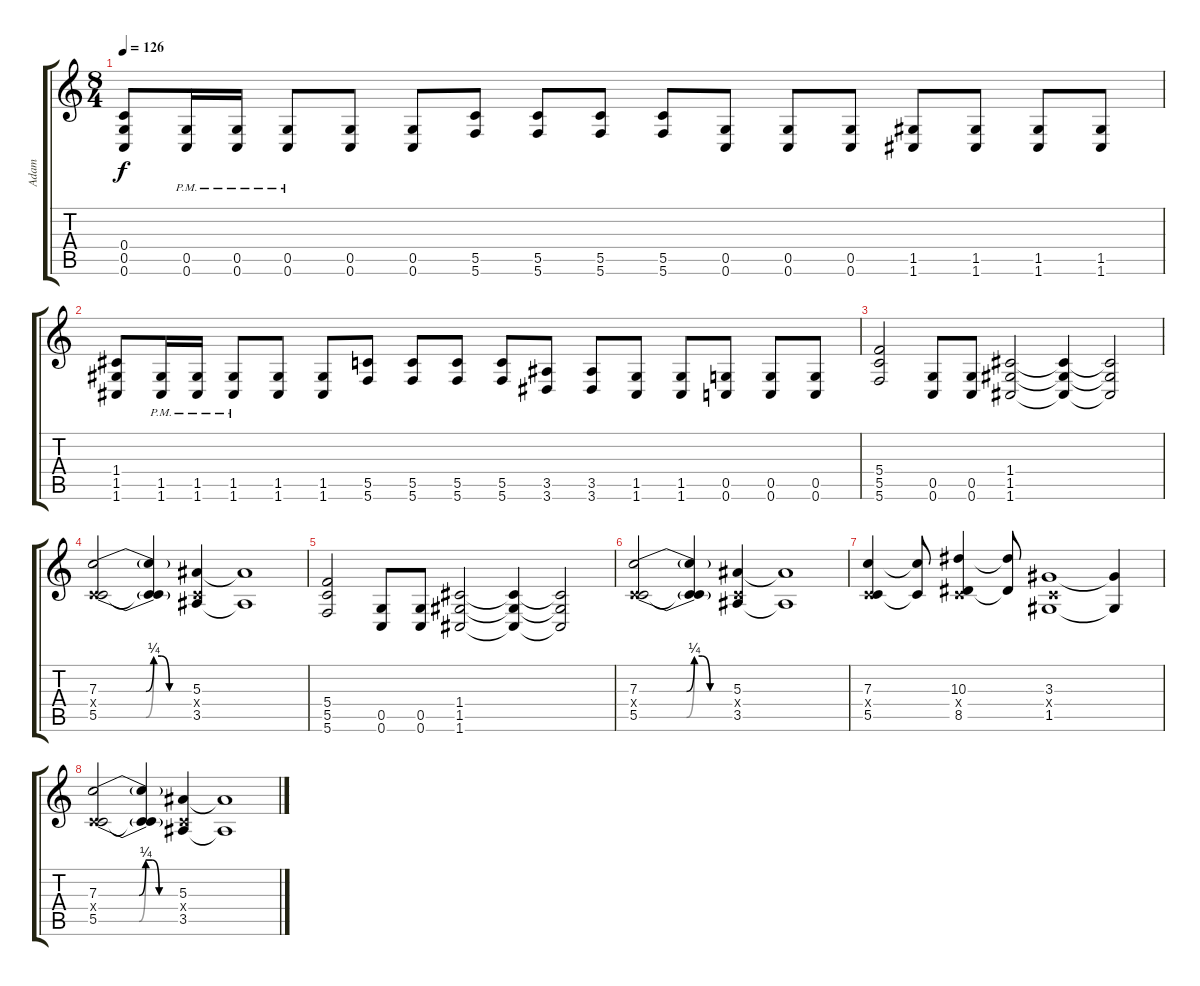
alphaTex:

\track ("Adam" "Adam") {instrument distortionguitar}
\staff {score tabs}
\tuning (D4 A3 F3 C3 G2 C2) {hide}
\ts (8 4)
\tempo 126
\clef g2
\ks c
(0.4 0.5 0.6).8{dy f instrument distortionguitar} (0.5{pm} 0.6).16 (0.5{pm} 0.6).16 (0.5{pm} 0.6).8 (0.5 0.6).8 (0.5 0.6).8 (5.5 5.6).8 (5.5 5.6).8 (5.5 5.6).8 (5.5 5.6).8 (0.5 0.6).8 (0.5 0.6).8 (0.5 0.6).8 (1.5 1.6).8 (1.5 1.6).8 (1.5 1.6).8 (1.5 1.6).8 |
(1.4 1.5 1.6).8{instrument distortionguitar} (1.5{pm} 1.6).16 (1.5{pm} 1.6).16 (1.5{pm} 1.6).8 (1.5 1.6).8 (1.5 1.6).8 (5.5 5.6).8 (5.5 5.6).8 (5.5 5.6).8 (5.5 5.6).8 (3.5 3.6).8 (3.5 3.6).8 (1.5 1.6).8 (1.5 1.6).8 (0.5 0.6).8 (0.5 0.6).8 (0.5 0.6).8 |
(5.4 5.5 5.6).2 (0.5 0.6).8 (0.5 0.6).8 (1.4 1.5 1.6).2 (1.4{t} 1.5{t} 1.6{t}).4 (1.4{t} 1.5{t} 1.6{t}).2 |
(7.3{be (custom 0 0 15 0 30 0 35 1 40 1 45 0 60 0)} 0.4{x} 5.5{be (custom 0 0 30 0 35 1 40 1 45 0 55 0 60 0)}).2 (7.3{t} 0.4{t} 5.5{t}).4 (5.3 0.4{x} 3.5).4 (5.3{t} 3.5{t}).1 |
(5.4 5.5 5.6).2 (0.5 0.6).8 (0.5 0.6).8 (1.4 1.5 1.6).2 (1.4{t} 1.5{t} 1.6{t}).4 (1.4{t} 1.5{t} 1.6{t}).2 |
(7.3{be (custom 0 0 15 0 30 0 35 1 40 1 45 0 60 0)} 0.4{x} 5.5{be (custom 0 0 30 0 35 1 40 1 45 0 55 0 60 0)}).2 (7.3{t} 0.4{t} 5.5{t}).4 (5.3 0.4{x} 3.5).4 (5.3{t} 3.5{t}).1 |
(7.3 0.4{x} 5.5).4 (7.3{t} 5.5{t}).8 (10.3 0.4{x} 8.5).4 (10.3{t} 8.5{t}).8 (3.3 0.4{x} 1.5).1 (3.3{t} 1.5{t}).4 |
(7.3{be (custom 0 0 15 0 30 0 35 1 40 1 45 0 60 0)} 0.4{x} 5.5{be (custom 0 0 30 0 35 1 40 1 45 0 55 0 60 0)}).2 (7.3{t} 0.4{t} 5.5{t}).4 (5.3 0.4{x} 3.5).4 (5.3{t} 3.5{t}).1
